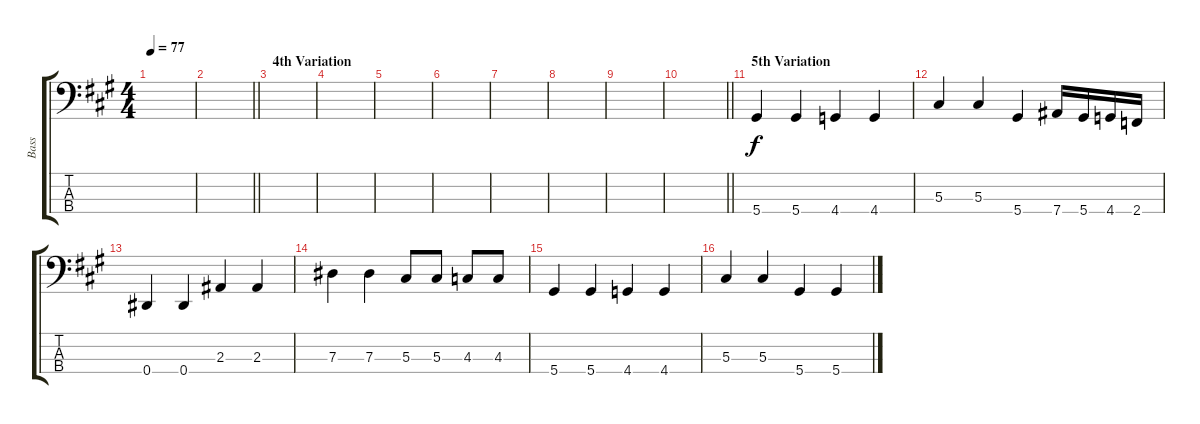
\track ("Bass" "Bass") {instrument electricbasspick}
\staff {score tabs}
\tuning (Gb2 Db2 Ab1 Eb1) {hide}
\ts (4 4)
\tempo 77
\clef f4
\ks a
|
\barLineRight lightlight
|
\section ("" "4th Variation")
|
|
|
|
|
|
|
\barLineRight lightlight
|
\section ("" "5th Variation")
5.4.4 5.4.4 4.4.4 4.4.4 |
5.3.4 5.3.4 5.4.4 7.4.16 5.4.16 4.4.16 2.4.16 |
0.4.4 0.4.4 2.3.4 2.3.4 |
7.3.4 7.3.4 5.3.8 5.3.8 4.3.8 4.3.8 |
5.4.4 5.4.4 4.4.4 4.4.4 |
5.3.4 5.3.4 5.4.4 5.4.4
